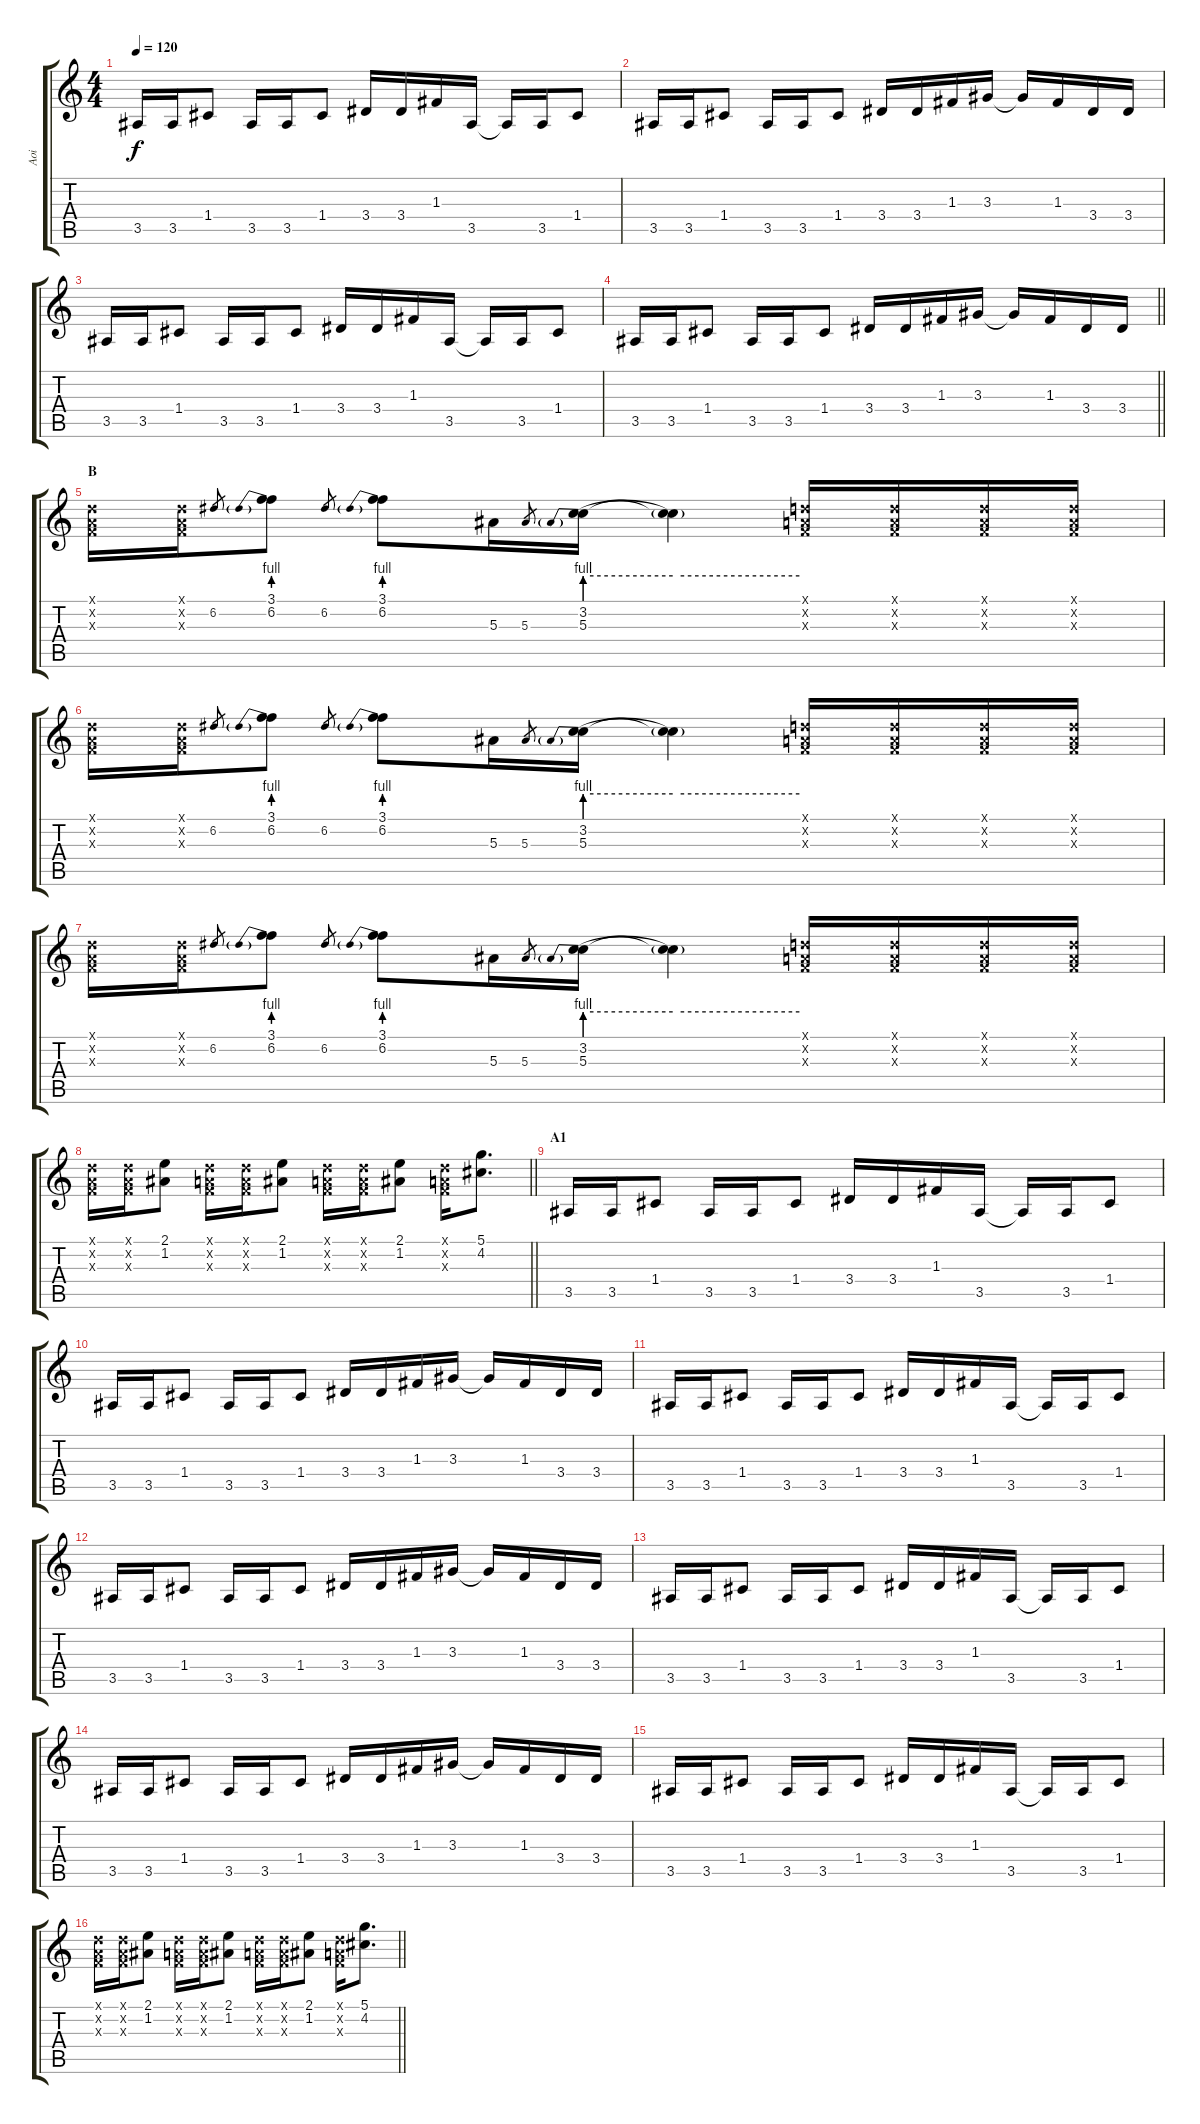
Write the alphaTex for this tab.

\track ("Aoi" "Aoi") {instrument distortionguitar}
\staff {score tabs}
\tuning (D4 A3 F3 C3 G2 D2) {hide}
\ts (4 4)
\tempo 120
\clef g2
\ks c
3.5.16{dy f} 3.5.16 1.4.8 3.5.16 3.5.16 1.4.8 3.4.16 3.4.16 1.3.16 3.5.16 3.5{t}.16 3.5.16 1.4.8 |
3.5.16 3.5.16 1.4.8 3.5.16 3.5.16 1.4.8 3.4.16 3.4.16 1.3.16 3.3.16 3.3{t}.16 1.3.16 3.4.16 3.4.16 |
3.5.16 3.5.16 1.4.8 3.5.16 3.5.16 1.4.8 3.4.16 3.4.16 1.3.16 3.5.16 3.5{t}.16 3.5.16 1.4.8 |
\barLineRight lightlight
3.5.16 3.5.16 1.4.8 3.5.16 3.5.16 1.4.8 3.4.16 3.4.16 1.3.16 3.3.16 3.3{t}.16 1.3.16 3.4.16 3.4.16 |
\section ("" "B")
(0.1{x} 0.2{x} 0.3{x}).16 (0.1{x} 0.2{x} 0.3{x}).16 6.2.8{gr} (3.1 6.2{be (prebend 0 4 60 4)}).8 6.2.8{gr} (3.1 6.2{be (prebend 0 4 60 4)}).8 5.3.16 5.3.8{gr} (3.2 5.3{be (prebend 0 4 60 4)}).16 (3.2{t} 5.3{be (hold 0 4 60 4) t}).4 (0.1{x} 0.2{x} 0.3{x}).16 (0.1{x} 0.2{x} 0.3{x}).16 (0.1{x} 0.2{x} 0.3{x}).16 (0.1{x} 0.2{x} 0.3{x}).16 |
(0.1{x} 0.2{x} 0.3{x}).16 (0.1{x} 0.2{x} 0.3{x}).16 6.2.8{gr} (3.1 6.2{be (prebend 0 4 60 4)}).8 6.2.8{gr} (3.1 6.2{be (prebend 0 4 60 4)}).8 5.3.16 5.3.8{gr} (3.2 5.3{be (prebend 0 4 60 4)}).16 (3.2{t} 5.3{be (hold 0 4 60 4) t}).4 (0.1{x} 0.2{x} 0.3{x}).16 (0.1{x} 0.2{x} 0.3{x}).16 (0.1{x} 0.2{x} 0.3{x}).16 (0.1{x} 0.2{x} 0.3{x}).16 |
(0.1{x} 0.2{x} 0.3{x}).16 (0.1{x} 0.2{x} 0.3{x}).16 6.2.8{gr} (3.1 6.2{be (prebend 0 4 60 4)}).8 6.2.8{gr} (3.1 6.2{be (prebend 0 4 60 4)}).8 5.3.16 5.3.8{gr} (3.2 5.3{be (prebend 0 4 60 4)}).16 (3.2{t} 5.3{be (hold 0 4 60 4) t}).4 (0.1{x} 0.2{x} 0.3{x}).16 (0.1{x} 0.2{x} 0.3{x}).16 (0.1{x} 0.2{x} 0.3{x}).16 (0.1{x} 0.2{x} 0.3{x}).16 |
\barLineRight lightlight
(0.1{x} 0.2{x} 0.3{x}).16 (0.1{x} 0.2{x} 0.3{x}).16 (2.1 1.2).8 (0.1{x} 0.2{x} 0.3{x}).16 (0.1{x} 0.2{x} 0.3{x}).16 (2.1 1.2).8 (0.1{x} 0.2{x} 0.3{x}).16 (0.1{x} 0.2{x} 0.3{x}).16 (2.1 1.2).8 (0.1{x} 0.2{x} 0.3{x}).16 (5.1 4.2).8{d} |
\section ("" "A1")
3.5.16 3.5.16 1.4.8 3.5.16 3.5.16 1.4.8 3.4.16 3.4.16 1.3.16 3.5.16 3.5{t}.16 3.5.16 1.4.8 |
3.5.16 3.5.16 1.4.8 3.5.16 3.5.16 1.4.8 3.4.16 3.4.16 1.3.16 3.3.16 3.3{t}.16 1.3.16 3.4.16 3.4.16 |
3.5.16 3.5.16 1.4.8 3.5.16 3.5.16 1.4.8 3.4.16 3.4.16 1.3.16 3.5.16 3.5{t}.16 3.5.16 1.4.8 |
3.5.16 3.5.16 1.4.8 3.5.16 3.5.16 1.4.8 3.4.16 3.4.16 1.3.16 3.3.16 3.3{t}.16 1.3.16 3.4.16 3.4.16 |
3.5.16 3.5.16 1.4.8 3.5.16 3.5.16 1.4.8 3.4.16 3.4.16 1.3.16 3.5.16 3.5{t}.16 3.5.16 1.4.8 |
3.5.16 3.5.16 1.4.8 3.5.16 3.5.16 1.4.8 3.4.16 3.4.16 1.3.16 3.3.16 3.3{t}.16 1.3.16 3.4.16 3.4.16 |
3.5.16 3.5.16 1.4.8 3.5.16 3.5.16 1.4.8 3.4.16 3.4.16 1.3.16 3.5.16 3.5{t}.16 3.5.16 1.4.8 |
\barLineRight lightlight
(0.1{x} 0.2{x} 0.3{x}).16 (0.1{x} 0.2{x} 0.3{x}).16 (2.1 1.2).8 (0.1{x} 0.2{x} 0.3{x}).16 (0.1{x} 0.2{x} 0.3{x}).16 (2.1 1.2).8 (0.1{x} 0.2{x} 0.3{x}).16 (0.1{x} 0.2{x} 0.3{x}).16 (2.1 1.2).8 (0.1{x} 0.2{x} 0.3{x}).16 (5.1 4.2).8{d}
